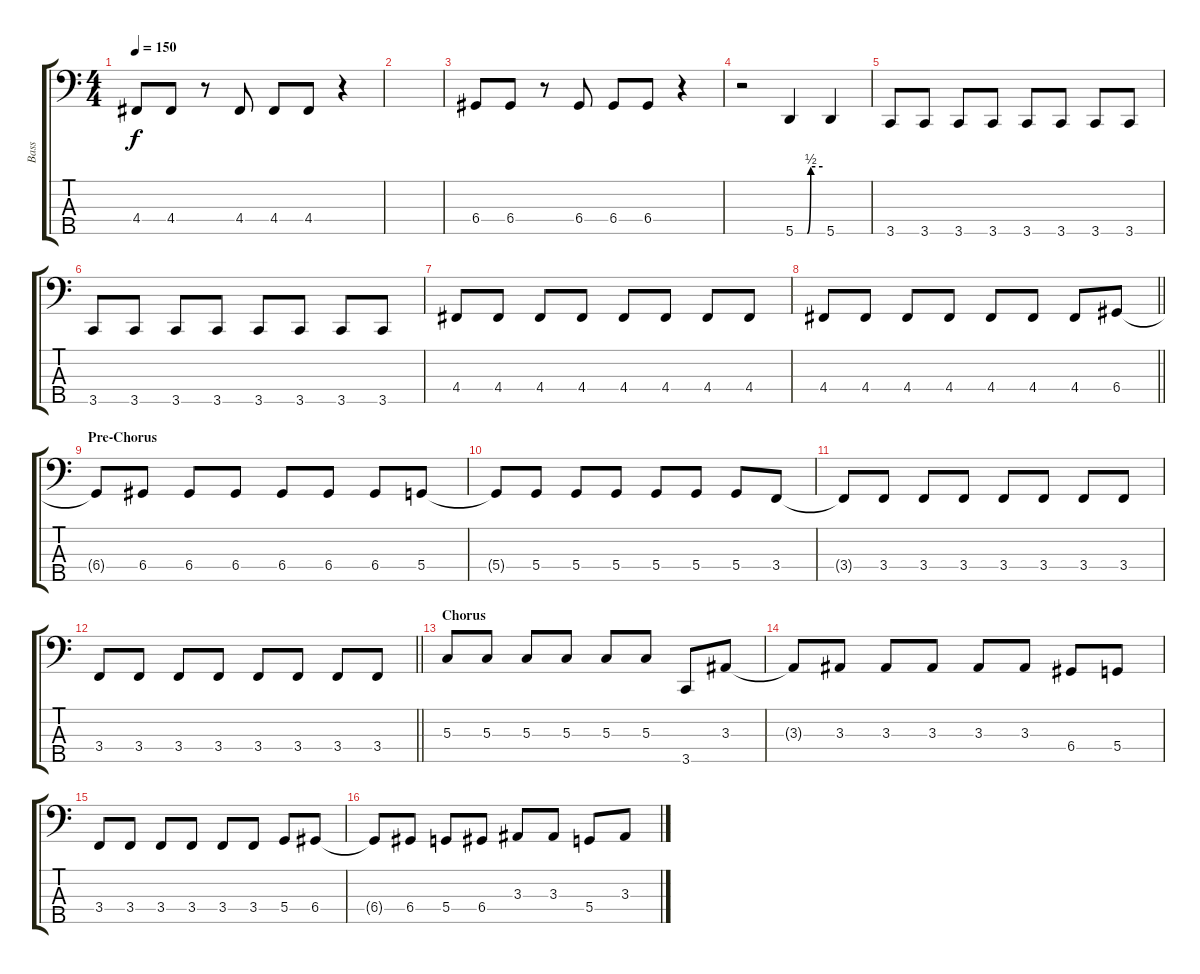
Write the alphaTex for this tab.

\track ("Bass" "Bass") {instrument electricbasspick}
\staff {score tabs}
\tuning (F2 C2 G1 D1 A0) {hide}
\ts (4 4)
\tempo 150
\clef f4
\ks c
4.4.8{dy f} 4.4.8 r.8 4.4.8 4.4.8 4.4.8 r.4 |
|
6.4.8 6.4.8 r.8 6.4.8 6.4.8 6.4.8 r.4 |
r.2 5.5{be (custom 0 0 26 0 34 2 60 2)}.4 5.5.4 |
3.5.8 3.5.8 3.5.8 3.5.8 3.5.8 3.5.8 3.5.8 3.5.8 |
3.5.8 3.5.8 3.5.8 3.5.8 3.5.8 3.5.8 3.5.8 3.5.8 |
4.4.8 4.4.8 4.4.8 4.4.8 4.4.8 4.4.8 4.4.8 4.4.8 |
\barLineRight lightlight
4.4.8 4.4.8 4.4.8 4.4.8 4.4.8 4.4.8 4.4.8 6.4.8 |
\section ("" "Pre-Chorus")
6.4{t}.8 6.4.8 6.4.8 6.4.8 6.4.8 6.4.8 6.4.8 5.4.8 |
5.4{t}.8 5.4.8 5.4.8 5.4.8 5.4.8 5.4.8 5.4.8 3.4.8 |
3.4{t}.8 3.4.8 3.4.8 3.4.8 3.4.8 3.4.8 3.4.8 3.4.8 |
\barLineRight lightlight
3.4.8 3.4.8 3.4.8 3.4.8 3.4.8 3.4.8 3.4.8 3.4.8 |
\section ("" "Chorus")
5.3.8 5.3.8 5.3.8 5.3.8 5.3.8 5.3.8 3.5.8 3.3.8 |
3.3{t}.8 3.3.8 3.3.8 3.3.8 3.3.8 3.3.8 6.4.8 5.4.8 |
3.4.8 3.4.8 3.4.8 3.4.8 3.4.8 3.4.8 5.4.8 6.4.8 |
6.4{t}.8 6.4.8 5.4.8 6.4.8 3.3.8 3.3.8 5.4.8 3.3.8
